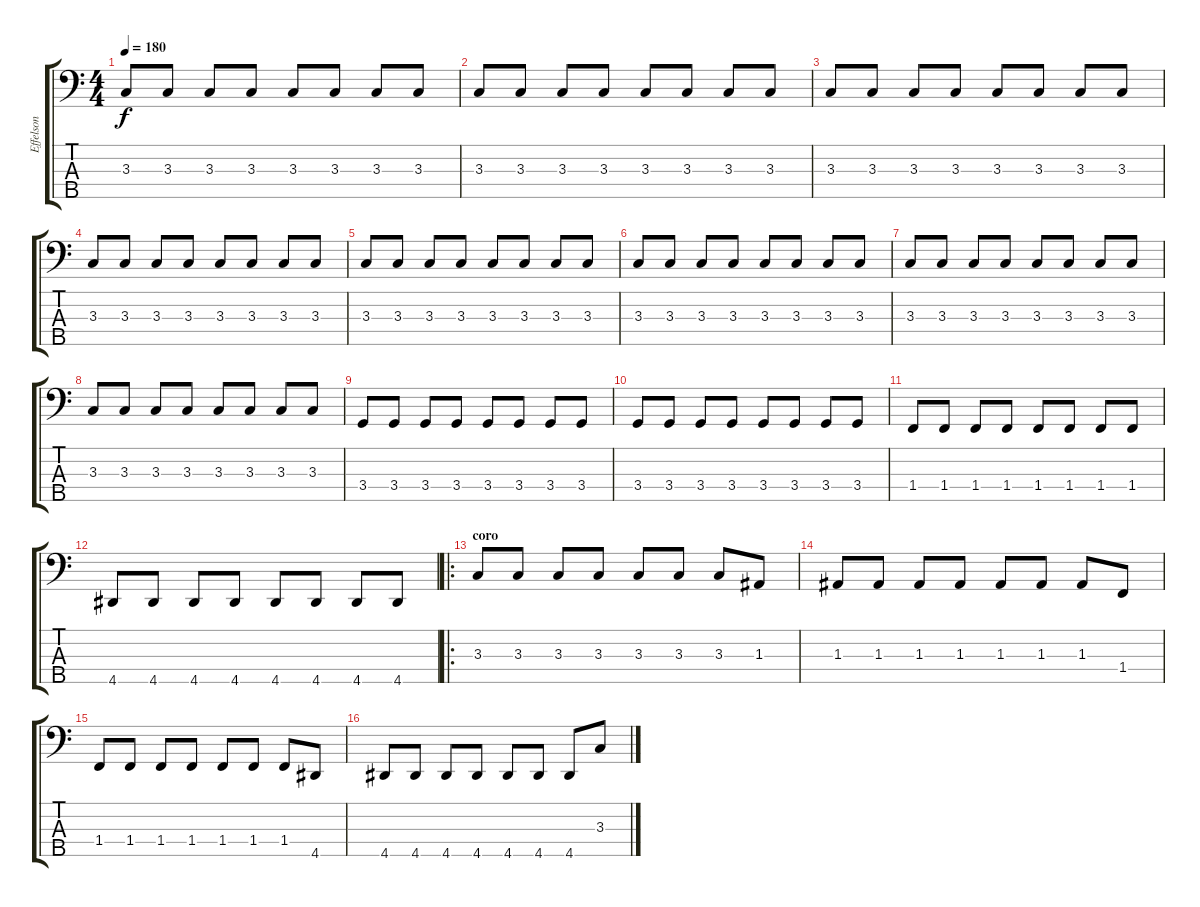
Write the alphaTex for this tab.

\track ("Effelson" "Effelson") {instrument electricbassfinger}
\staff {score tabs}
\tuning (G2 D2 A1 E1 B0) {hide}
\ts (4 4)
\tempo 180
\clef f4
\ks c
3.3.8{dy f} 3.3.8 3.3.8 3.3.8 3.3.8 3.3.8 3.3.8 3.3.8 |
3.3.8 3.3.8 3.3.8 3.3.8 3.3.8 3.3.8 3.3.8 3.3.8 |
3.3.8 3.3.8 3.3.8 3.3.8 3.3.8 3.3.8 3.3.8 3.3.8 |
3.3.8 3.3.8 3.3.8 3.3.8 3.3.8 3.3.8 3.3.8 3.3.8 |
3.3.8 3.3.8 3.3.8 3.3.8 3.3.8 3.3.8 3.3.8 3.3.8 |
3.3.8 3.3.8 3.3.8 3.3.8 3.3.8 3.3.8 3.3.8 3.3.8 |
3.3.8 3.3.8 3.3.8 3.3.8 3.3.8 3.3.8 3.3.8 3.3.8 |
3.3.8 3.3.8 3.3.8 3.3.8 3.3.8 3.3.8 3.3.8 3.3.8 |
3.4.8 3.4.8 3.4.8 3.4.8 3.4.8 3.4.8 3.4.8 3.4.8 |
3.4.8 3.4.8 3.4.8 3.4.8 3.4.8 3.4.8 3.4.8 3.4.8 |
1.4.8 1.4.8 1.4.8 1.4.8 1.4.8 1.4.8 1.4.8 1.4.8 |
4.5.8 4.5.8 4.5.8 4.5.8 4.5.8 4.5.8 4.5.8 4.5.8 |
\ro
\section ("" "coro")
3.3.8 3.3.8 3.3.8 3.3.8 3.3.8 3.3.8 3.3.8 1.3.8 |
1.3.8 1.3.8 1.3.8 1.3.8 1.3.8 1.3.8 1.3.8 1.4.8 |
1.4.8 1.4.8 1.4.8 1.4.8 1.4.8 1.4.8 1.4.8 4.5.8 |
4.5.8 4.5.8 4.5.8 4.5.8 4.5.8 4.5.8 4.5.8 3.3.8
